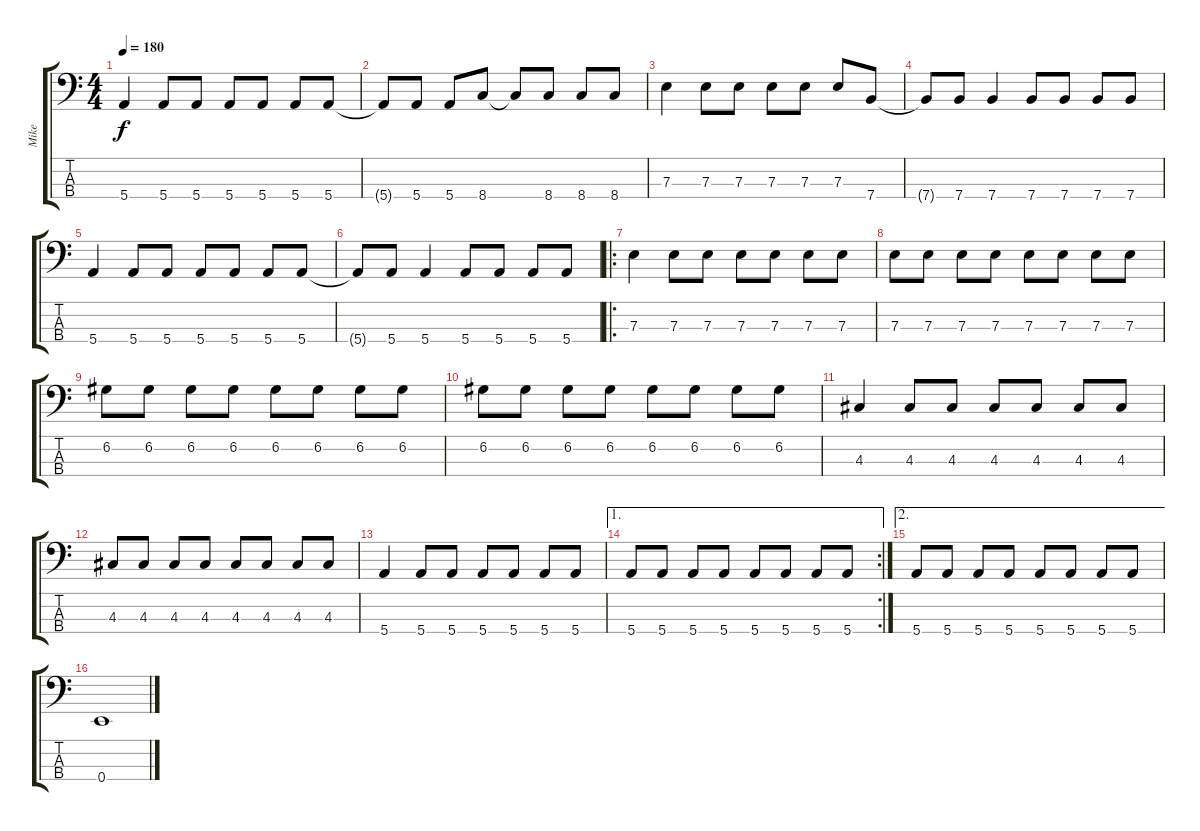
\track ("Mike" "Mike") {instrument electricbasspick}
\staff {score tabs}
\tuning (G2 D2 A1 E1) {hide}
\ts (4 4)
\tempo 180
\clef f4
\ks c
5.4.4{dy f} 5.4.8 5.4.8 5.4.8 5.4.8 5.4.8 5.4.8 |
5.4{t}.8 5.4.8 5.4.8 8.4.8 8.4{t}.8 8.4.8 8.4.8 8.4.8 |
7.3.4 7.3.8 7.3.8 7.3.8 7.3.8 7.3.8 7.4.8 |
7.4{t}.8 7.4.8 7.4.4 7.4.8 7.4.8 7.4.8 7.4.8 |
5.4.4 5.4.8 5.4.8 5.4.8 5.4.8 5.4.8 5.4.8 |
5.4{t}.8 5.4.8 5.4.4 5.4.8 5.4.8 5.4.8 5.4.8 |
\ro
7.3.4 7.3.8 7.3.8 7.3.8 7.3.8 7.3.8 7.3.8 |
7.3.8 7.3.8 7.3.8 7.3.8 7.3.8 7.3.8 7.3.8 7.3.8 |
6.2.8 6.2.8 6.2.8 6.2.8 6.2.8 6.2.8 6.2.8 6.2.8 |
6.2.8 6.2.8 6.2.8 6.2.8 6.2.8 6.2.8 6.2.8 6.2.8 |
4.3.4 4.3.8 4.3.8 4.3.8 4.3.8 4.3.8 4.3.8 |
4.3.8 4.3.8 4.3.8 4.3.8 4.3.8 4.3.8 4.3.8 4.3.8 |
5.4.4 5.4.8 5.4.8 5.4.8 5.4.8 5.4.8 5.4.8 |
\ae 1
\rc 2
5.4.8 5.4.8 5.4.8 5.4.8 5.4.8 5.4.8 5.4.8 5.4.8 |
\ae 2
5.4.8 5.4.8 5.4.8 5.4.8 5.4.8 5.4.8 5.4.8 5.4.8 |
0.4.1
